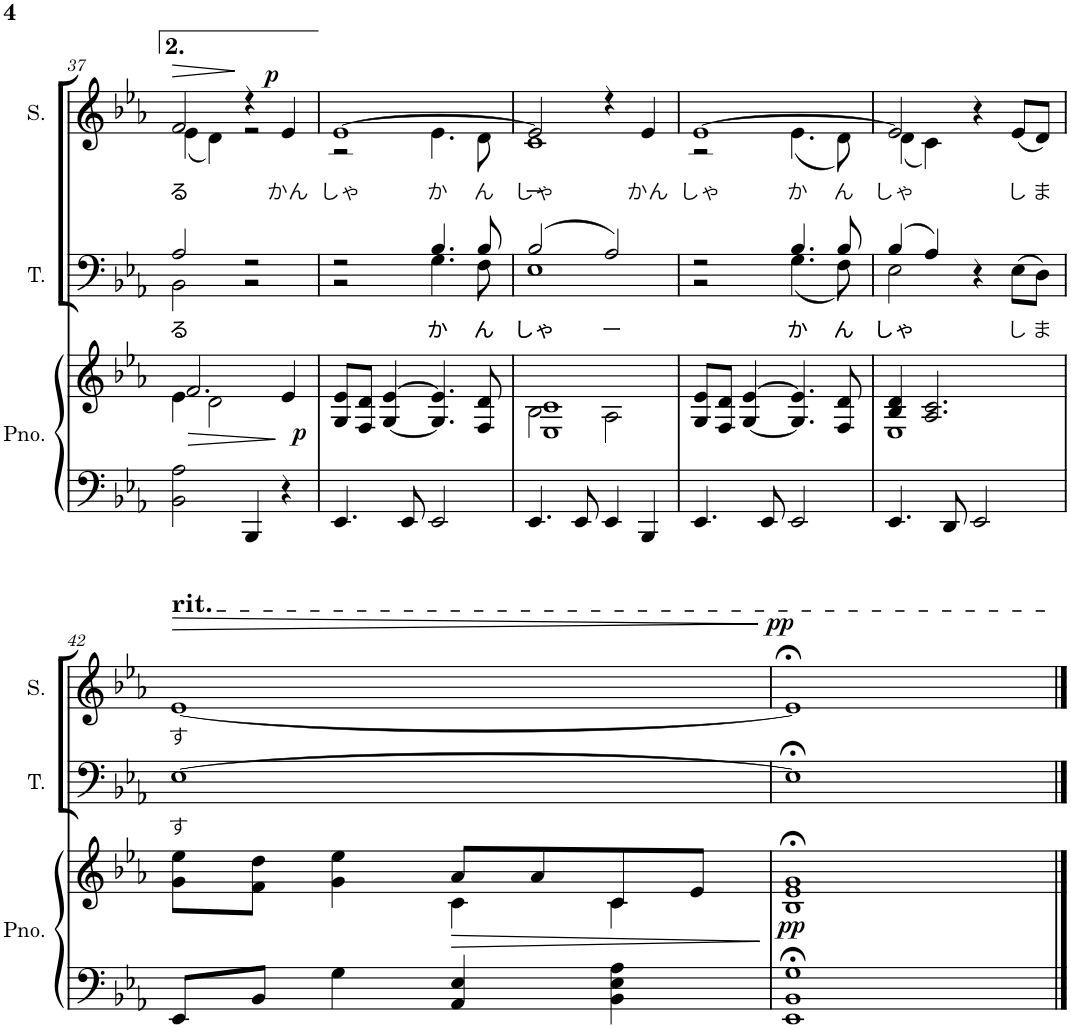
**kern	**kern	**dynam	**kern	**text	**kern	**text	**dynam
*part3	*part3	*part3	*part2	*part2	*part1	*part1	*part1
*staff4	*staff3	*staff3/4	*staff2	*staff2	*staff1	*staff1	*staff1
*I"Piano	*	*	*I"Tenor	*	*I"Soprano	*	*
*I'Pno.	*	*	*I'T.	*	*I'S.	*	*
!!LO:PB:g=z
*clefF4	*clefG2	*	*clefF4	*	*clefG2	*	*
*k[b-e-a-]	*k[b-e-a-]	*	*k[b-e-a-]	*	*k[b-e-a-]	*	*
*M4/4	*M4/4	*	*M4/4	*	*M4/4	*	*
=37	=37	=37	=37	=37	=37	=37	=37
*	*^	*	*	*	*	*	*
!	!	!	!	!	!LO:LY:b	!	!	!
*	*	*	*	*^	*	*	*	*
!	!	!	!	!	!	!LO:LY:b	!	!LO:LY:b	!LO:HP:b
*	*	*	*	*	*	*	*^	*	*
!	!	!	!	!	!	!	!	!	!LO:LY:b	!
2BB-\ 2A-\	2.f/	4e-\	.	2A-/	2BB-\	る	2f/	(4e-\	る	>
.	.	2d\	.	.	.	.	.	4d\)	.	.
4BBB-/	.	.	.	2r	2r	.	4r	2r	.	]
!	!	!	!LO:DY:b	!	!	!	!	!	!LO:LY:b	!LO:DY:a
4r	4e-/	4ryy	p	.	.	.	4e-/	.	かん	p
=38	=38	=38	=38	=38	=38	=38	=38	=38	=38	=38
!	!	!	!	!	!	!	!	!	!LO:LY:b	!
*	*v	*v	*	*	*	*	*	*	*	*
4.EE-/	8G/ 8e-/L	.	2r	2r	.	[1e-	2r	しゃ	.
.	8F/ 8d/J	.	.	.	.	.	.	.	.
.	[4G/ [4e-/	.	.	.	.	.	.	.	.
8EE-/	.	.	.	.	.	.	.	.	.
!	!	!	!	!	!LO:LY:b	!	!	!	!
!	!	!	!	!	!LO:LY:b	!	!	!LO:LY:b	!
2EE-/	4.G/] 4.e-/]	.	4.B-/	4.G\	か	.	4.e-\	か	.
!	!	!	!	!	!LO:LY:b	!	!	!	!
!	!	!	!	!	!LO:LY:b	!	!	!LO:LY:b	!
.	8F/ 8d/	.	8B-/	8F\	ん	.	8d\	ん	.
=39	=39	=39	=39	=39	=39	=39	=39	=39	=39
*	*^	*	*	*	*	*	*	*	*
!	!	!	!	!	!	!LO:LY:b	!	!	!	!
!	!	!	!	!	!	!LO:LY:b	!	!	!LO:LY:b	!
!	!	!	!	!	!	!	!	!	!LO:LY:b	!
4.EE-/	1E- 1c	2B-\	.	(2B-/	1E-	しゃ	2e-/]	1c	しゃ	.
8EE-/	.	.	.	.	.	.	.	.	.	.
!	!	!	!	!	!	!LO:LY:b	!	!	!	!
4EE-/	.	2A-\	.	2A-/)	.	ー	4r	.	.	.
!	!	!	!	!	!	!	!	!	!LO:LY:b	!
4BBB-/	.	.	.	.	.	.	4e-/	.	かん	.
*	*v	*v	*	*	*	*	*	*	*	*
=40	=40	=40	=40	=40	=40	=40	=40	=40	=40
!	!	!	!	!	!	!	!	!LO:LY:b	!
4.EE-/	8G/ 8e-/L	.	2r	2r	.	[1e-	2r	しゃ	.
.	8F/ 8d/J	.	.	.	.	.	.	.	.
.	[4G/ [4e-/	.	.	.	.	.	.	.	.
8EE-/	.	.	.	.	.	.	.	.	.
!	!	!	!	!	!LO:LY:b	!	!	!	!
!	!	!	!	!	!LO:LY:b	!	!	!LO:LY:b	!
2EE-/	4.G/] 4.e-/]	.	4.B-/	(4.G\	か	.	(4.e-\	か	.
!	!	!	!	!	!LO:LY:b	!	!	!	!
!	!	!	!	!	!LO:LY:b	!	!	!LO:LY:b	!
.	8F/ 8d/	.	8B-/	8F\)	ん	.	8d\)	ん	.
=41	=41	=41	=41	=41	=41	=41	=41	=41	=41
*	*^	*	*	*	*	*	*	*	*
!	!	!	!	!	!	!LO:LY:b	!	!	!	!
!	!	!	!	!	!	!LO:LY:b	!	!	!LO:LY:b	!
4.EE-/	4B-/ 4d/	1E-	.	(4B-/	2E-\	しゃ	2e-/]	(4d\	しゃ	.
.	2.A-/ 2.c/	.	.	4A-/)	.	.	.	4c\)	.	.
8DD/	.	.	.	.	.	.	.	.	.	.
2EE-/	.	.	.	4r	4ryy	.	4r	4ryy	.	.
!	!	!	!	!	!	!LO:LY:b	!	!	!LO:LY:b	!
.	.	.	.	(8E-\L	4ryy	し	(8e-/L	4ryy	し	.
!	!	!	!	!	!	!LO:LY:b	!	!	!LO:LY:b	!
.	.	.	.	8D\J)	.	ま	8d/J)	.	ま	.
*	*	*	*	*v	*v	*	*	*	*	*
*	*	*	*	*	*	*v	*v	*	*
!!LO:LB:g=z
=42	=42	=42	=42	=42	=42	=42	=42	=42
!	!	!	!	!	!	!LO:TX:a:t=rit.	!	!
!	!	!	!	!	!LO:LY:b	!	!LO:LY:b	!LO:HP:b
8EE-/L	8g\ 8ee-\L	2ryy	.	[1E-	す	[1e-	す	>
8BB-/J	8f\ 8dd\J	.	.	.	.	.	.	.
4G\	4g\ 4ee-\	.	.	.	.	.	.	.
4AA-/ 4E-/	8a-/L	4c\	.	.	.	.	.	.
.	8a-/	.	.	.	.	.	.	.
4BB-\ 4E-\ 4A-\	8c/	4c\	.	.	.	.	.	.
.	8e-/J	.	.	.	.	.	.	.
*	*v	*v	*	*	*	*	*	*
.	.	.	.	.	.	.	]
=43	=43	=43	=43	=43	=43	=43	=43
!	!	!LO:DY:b	!	!	!	!	!LO:DY:a
1EE-;< 1BB-;< 1G;<	1B-;< 1e-;< 1g;<	pp	1E-;<]	.	1e-;<]	.	pp
==	==	==	==	==	==	==	==
*-	*-	*-	*-	*-	*-	*-	*-
